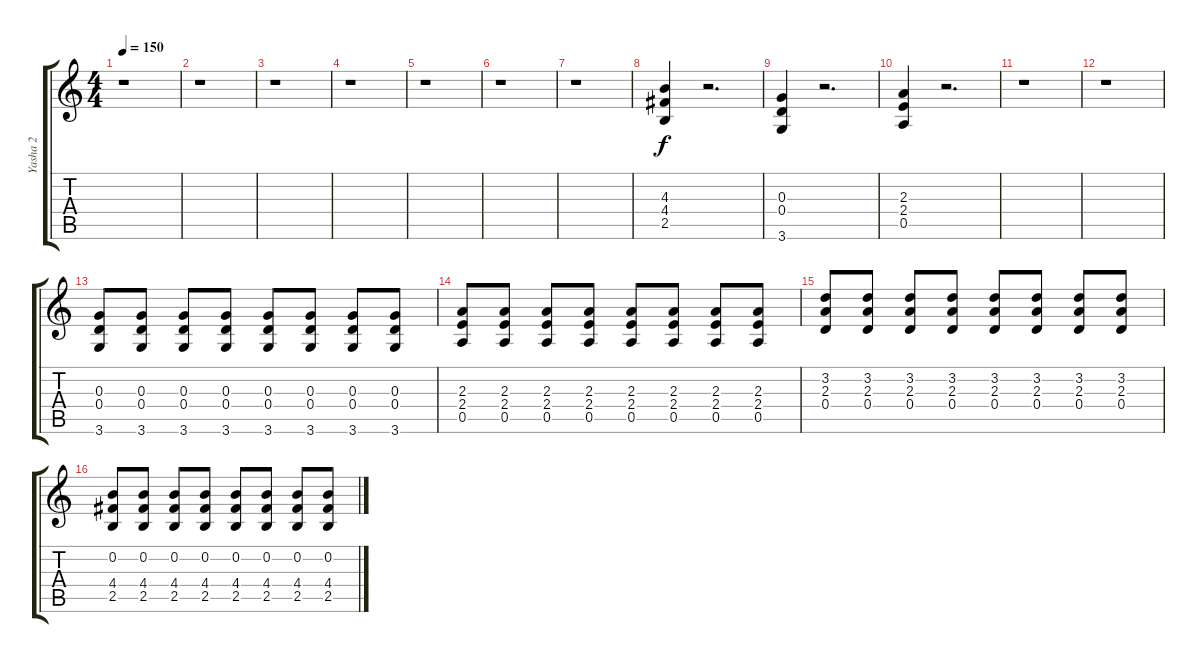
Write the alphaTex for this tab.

\track ("Yasha 2" "Yasha 2") {instrument distortionguitar}
\staff {score tabs}
\tuning (E4 B3 G3 D3 A2 E2) {hide}
\ts (4 4)
\tempo 150
\clef g2
\ks c
r.1{dy f instrument distortionguitar} |
r.1 |
r.1 |
r.1 |
r.1 |
r.1 |
r.1 |
(4.3 4.4 2.5).4 r.2{d} |
(0.3 0.4 3.6).4 r.2{d} |
(2.3 2.4 0.5).4 r.2{d} |
r.1 |
r.1 |
(0.3 0.4 3.6).8 (0.3 0.4 3.6).8 (0.3 0.4 3.6).8 (0.3 0.4 3.6).8 (0.3 0.4 3.6).8 (0.3 0.4 3.6).8 (0.3 0.4 3.6).8 (0.3 0.4 3.6).8 |
(2.3 2.4 0.5).8 (2.3 2.4 0.5).8 (2.3 2.4 0.5).8 (2.3 2.4 0.5).8 (2.3 2.4 0.5).8 (2.3 2.4 0.5).8 (2.3 2.4 0.5).8 (2.3 2.4 0.5).8 |
(3.2 2.3 0.4).8 (3.2 2.3 0.4).8 (3.2 2.3 0.4).8 (3.2 2.3 0.4).8 (3.2 2.3 0.4).8 (3.2 2.3 0.4).8 (3.2 2.3 0.4).8 (3.2 2.3 0.4).8 |
(0.2 4.4 2.5).8 (0.2 4.4 2.5).8 (0.2 4.4 2.5).8 (0.2 4.4 2.5).8 (0.2 4.4 2.5).8 (0.2 4.4 2.5).8 (0.2 4.4 2.5).8 (0.2 4.4 2.5).8
